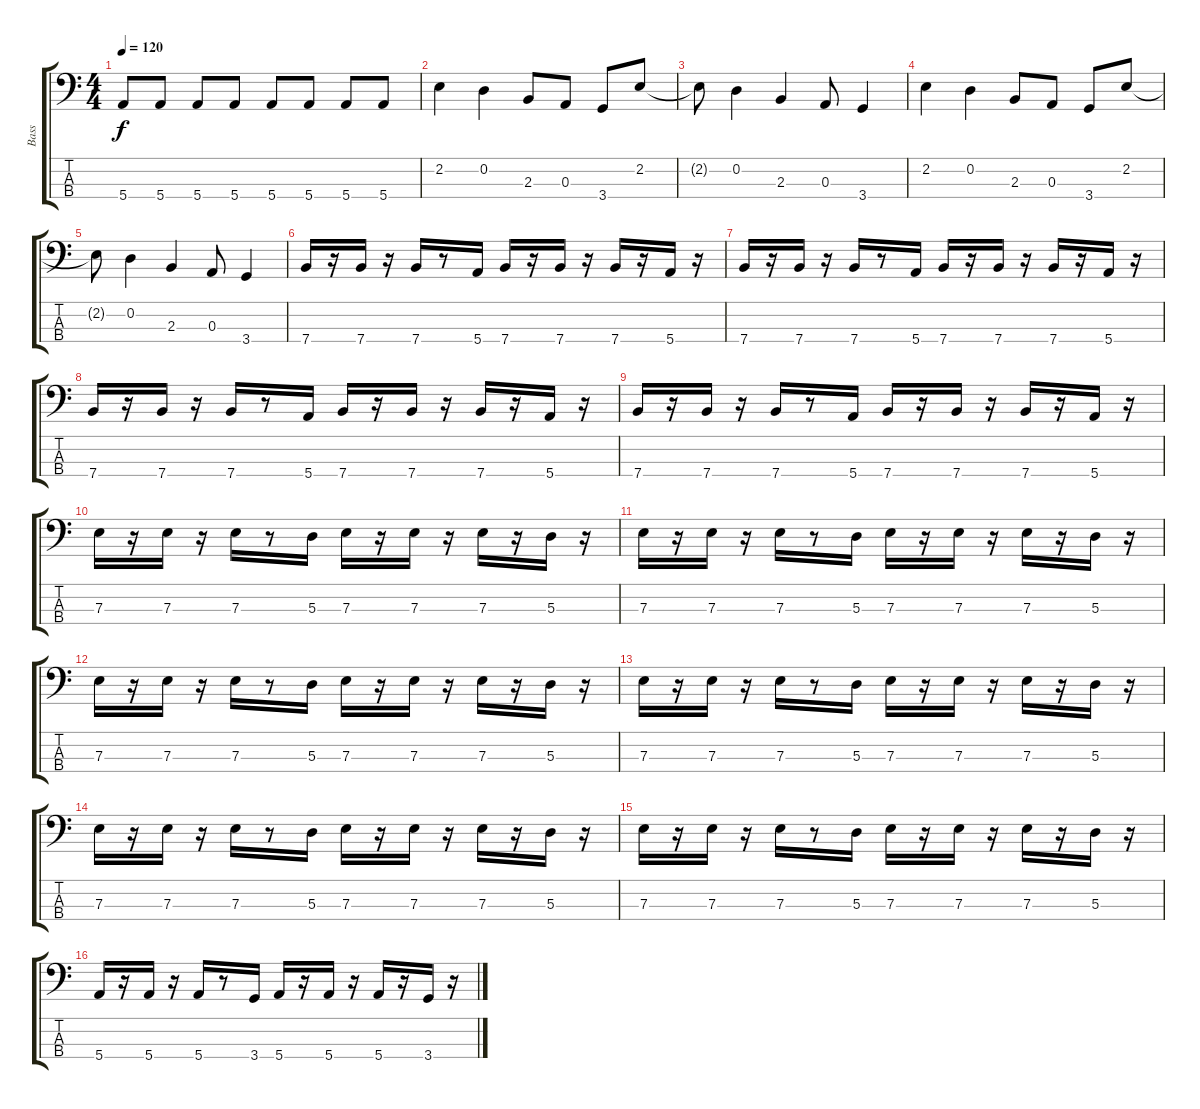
\track ("Bass" "Bass") {instrument electricbassfinger}
\staff {score tabs}
\tuning (G2 D2 A1 E1) {hide}
\ts (4 4)
\tempo 120
\clef f4
\ks c
5.4.8{dy f} 5.4.8 5.4.8 5.4.8 5.4.8 5.4.8 5.4.8 5.4.8 |
2.2.4 0.2.4 2.3.8 0.3.8 3.4.8 2.2.8 |
2.2{t}.8 0.2.4 2.3.4 0.3.8 3.4.4 |
2.2.4 0.2.4 2.3.8 0.3.8 3.4.8 2.2.8 |
2.2{t}.8 0.2.4 2.3.4 0.3.8 3.4.4 |
7.4.16 r.16 7.4.16 r.16 7.4.16 r.8 5.4.16 7.4.16 r.16 7.4.16 r.16 7.4.16 r.16 5.4.16 r.16 |
7.4.16 r.16 7.4.16 r.16 7.4.16 r.8 5.4.16 7.4.16 r.16 7.4.16 r.16 7.4.16 r.16 5.4.16 r.16 |
7.4.16 r.16 7.4.16 r.16 7.4.16 r.8 5.4.16 7.4.16 r.16 7.4.16 r.16 7.4.16 r.16 5.4.16 r.16 |
7.4.16 r.16 7.4.16 r.16 7.4.16 r.8 5.4.16 7.4.16 r.16 7.4.16 r.16 7.4.16 r.16 5.4.16 r.16 |
7.3.16 r.16 7.3.16 r.16 7.3.16 r.8 5.3.16 7.3.16 r.16 7.3.16 r.16 7.3.16 r.16 5.3.16 r.16 |
7.3.16 r.16 7.3.16 r.16 7.3.16 r.8 5.3.16 7.3.16 r.16 7.3.16 r.16 7.3.16 r.16 5.3.16 r.16 |
7.3.16 r.16 7.3.16 r.16 7.3.16 r.8 5.3.16 7.3.16 r.16 7.3.16 r.16 7.3.16 r.16 5.3.16 r.16 |
7.3.16 r.16 7.3.16 r.16 7.3.16 r.8 5.3.16 7.3.16 r.16 7.3.16 r.16 7.3.16 r.16 5.3.16 r.16 |
7.3.16 r.16 7.3.16 r.16 7.3.16 r.8 5.3.16 7.3.16 r.16 7.3.16 r.16 7.3.16 r.16 5.3.16 r.16 |
7.3.16 r.16 7.3.16 r.16 7.3.16 r.8 5.3.16 7.3.16 r.16 7.3.16 r.16 7.3.16 r.16 5.3.16 r.16 |
5.4.16 r.16 5.4.16 r.16 5.4.16 r.8 3.4.16 5.4.16 r.16 5.4.16 r.16 5.4.16 r.16 3.4.16 r.16
